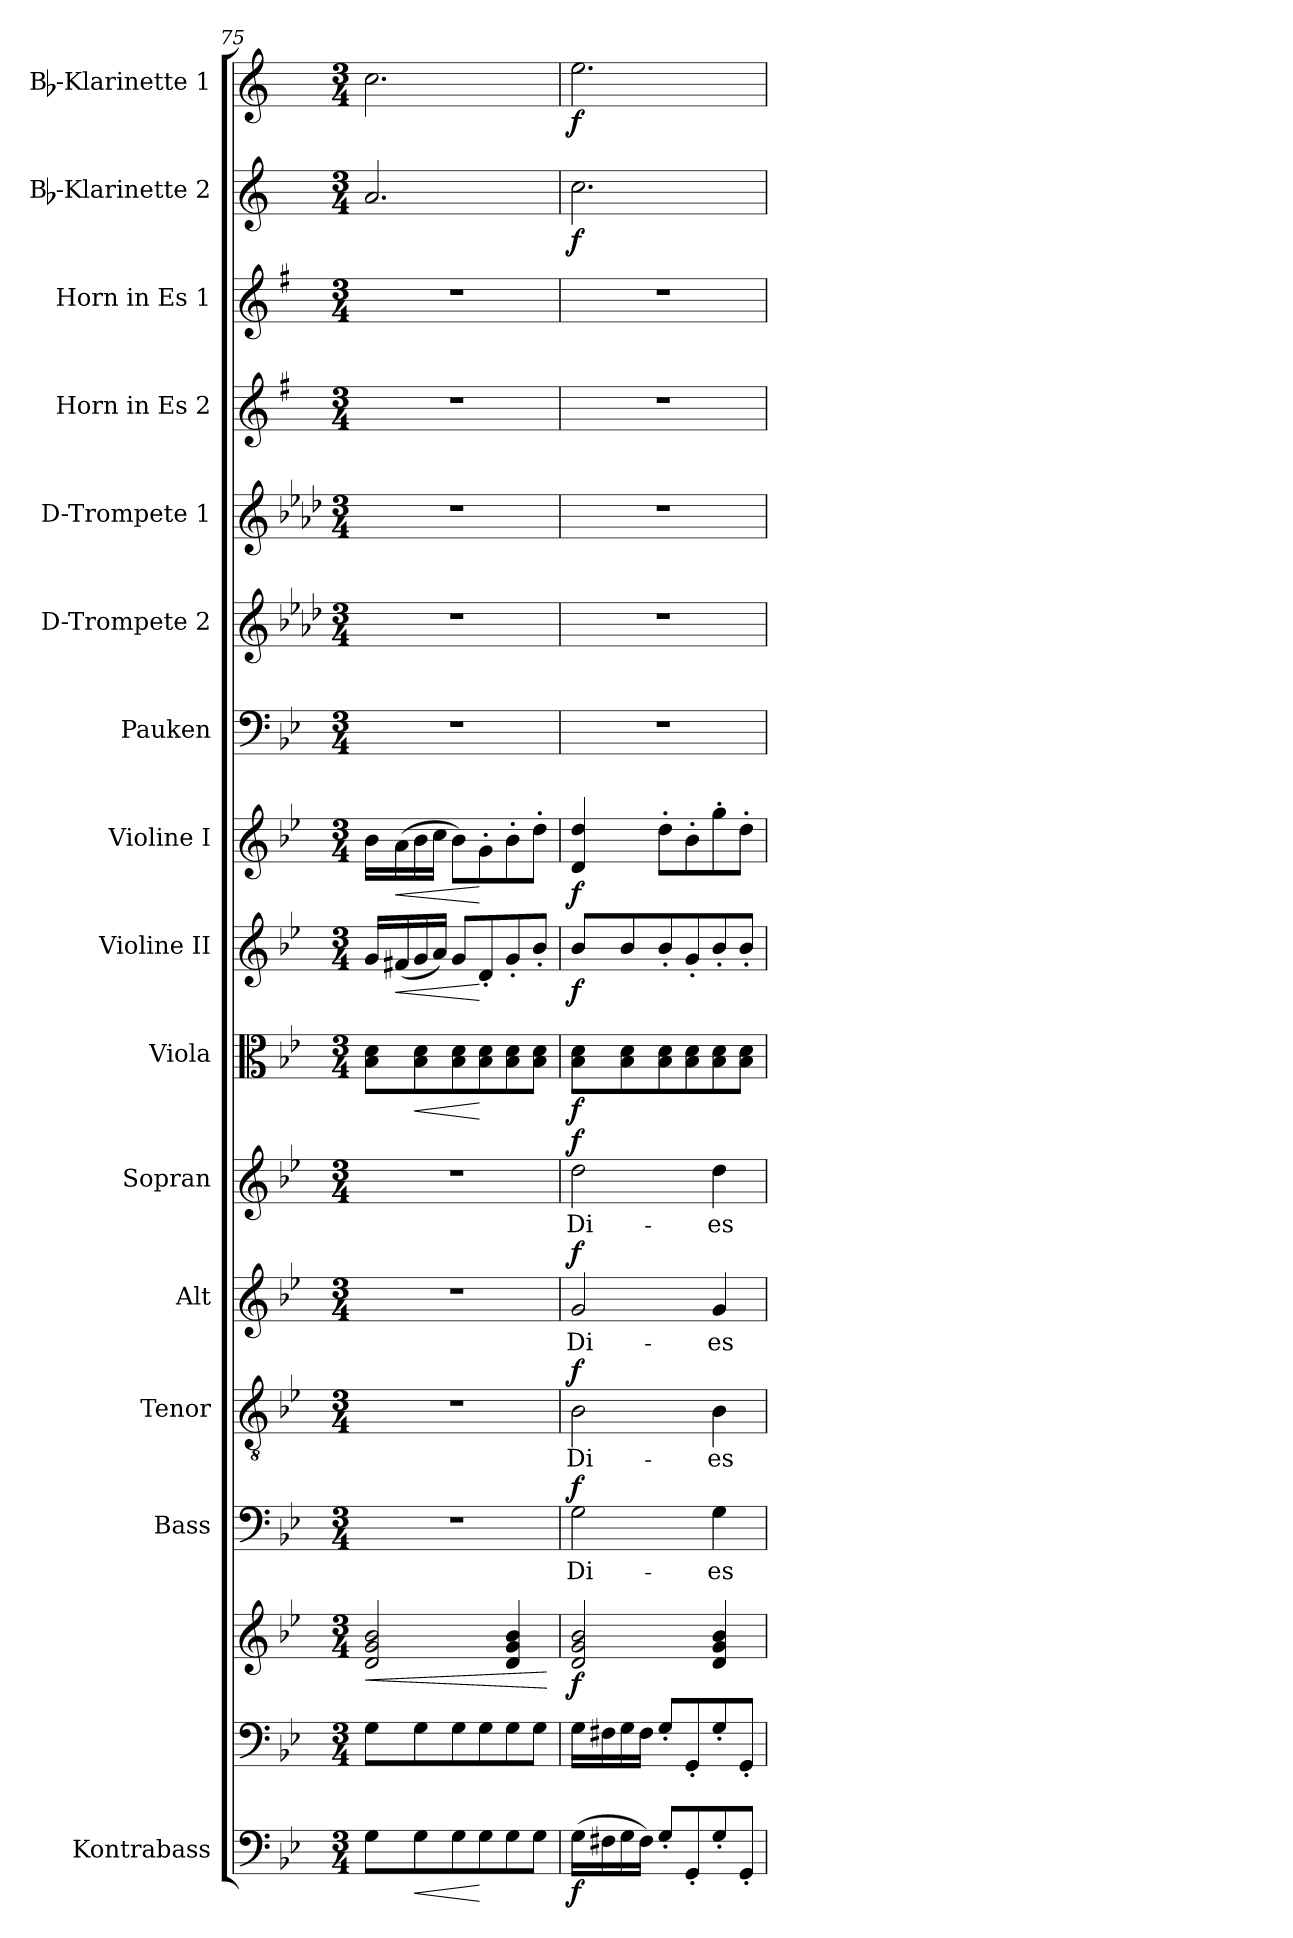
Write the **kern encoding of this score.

**kern	**dynam	**kern	**kern	**dynam	**kern	**text	**dynam	**kern	**text	**dynam	**kern	**text	**dynam	**kern	**text	**dynam	**kern	**dynam	**kern	**dynam	**kern	**dynam	**kern	**kern	**kern	**kern	**kern	**kern	**dynam	**kern	**dynam
*part16	*part16	*part15	*part15	*part15	*part14	*part14	*part14	*part13	*part13	*part13	*part12	*part12	*part12	*part11	*part11	*part11	*part10	*part10	*part9	*part9	*part8	*part8	*part7	*part6	*part5	*part4	*part3	*part2	*part2	*part1	*part1
*staff17	*staff17	*staff16	*staff15	*staff15/16	*staff14	*staff14	*staff14	*staff13	*staff13	*staff13	*staff12	*staff12	*staff12	*staff11	*staff11	*staff11	*staff10	*staff10	*staff9	*staff9	*staff8	*staff8	*staff7	*staff6	*staff5	*staff4	*staff3	*staff2	*staff2	*staff1	*staff1
*I"Kontrabass	*	*	*	*	*I"Bass	*	*	*I"Tenor	*	*	*I"Alt	*	*	*I"Sopran	*	*	*I"Viola	*	*I"Violine II	*	*I"Violine I	*	*I"Pauken	*I"D-Trompete 2	*I"D-Trompete 1	*I"Horn in Es 2	*I"Horn in Es 1	*I"Bb-Klarinette 2	*	*I"Bb-Klarinette 1	*
*I'Kb.	*	*	*	*	*I'B.	*	*	*I'T.	*	*	*I'A.	*	*	*I'S.	*	*	*I'Vla.	*	*I'Vl. II	*	*I'Vl. I	*	*I'Pk.	*I'D Trp. 2	*I'D Trp. 1	*	*	*I'Bb Kl. 2	*	*I'Bb Kl. 1	*
*clefF4	*	*clefF4	*clefG2	*	*clefF4	*	*	*clefGv2	*	*	*clefG2	*	*	*clefG2	*	*	*clefC3	*	*clefG2	*	*clefG2	*	*clefF4	*clefG2	*clefG2	*clefG2	*clefG2	*clefG2	*	*clefG2	*
*ITrd7c12	*	*	*	*	*	*	*	*	*	*	*	*	*	*	*	*	*	*	*	*	*	*	*	*ITrd-1c-2	*ITrd-1c-2	*ITrd5c9	*ITrd5c9	*ITrd1c2	*	*ITrd1c2	*
*k[b-e-]	*	*k[b-e-]	*k[b-e-]	*	*k[b-e-]	*	*	*k[b-e-]	*	*	*k[b-e-]	*	*	*k[b-e-]	*	*	*k[b-e-]	*	*k[b-e-]	*	*k[b-e-]	*	*k[b-e-]	*k[b-e-]	*k[b-e-]	*k[b-e-]	*k[b-e-]	*k[b-e-]	*	*k[b-e-]	*
*B-:	*	*B-:	*B-:	*	*B-:	*	*	*B-:	*	*	*B-:	*	*	*B-:	*	*	*B-:	*	*B-:	*	*B-:	*	*B-:	*B-:	*B-:	*B-:	*B-:	*B-:	*	*B-:	*
*M3/4	*	*M3/4	*M3/4	*	*M3/4	*	*	*M3/4	*	*	*M3/4	*	*	*M3/4	*	*	*M3/4	*	*M3/4	*	*M3/4	*	*M3/4	*M3/4	*M3/4	*M3/4	*M3/4	*M3/4	*	*M3/4	*
=75	=75	=75	=75	=75	=75	=75	=75	=75	=75	=75	=75	=75	=75	=75	=75	=75	=75	=75	=75	=75	=75	=75	=75	=75	=75	=75	=75	=75	=75	=75	=75
!	!	!	!	!LO:HP:b	!	!	!	!	!	!	!	!	!	!	!	!	!	!	!	!	!	!	!	!	!	!	!	!	!	!	!
8GG\L	.	8G\L	2d/ 2g/ 2b-/	<	2.r	.	.	2.r	.	.	2.r	.	.	2.r	.	.	8B-\ 8d\L	.	16g/LL	.	16b-\LL	.	2.r	2.r	2.r	2.r	2.r	2.g/	.	2.b-\	.
!	!	!	!	!	!	!	!	!	!	!	!	!	!	!	!	!	!	!	!	!LO:HP:b	!	!LO:HP:b	!	!	!	!	!	!	!	!	!
.	.	.	.	.	.	.	.	.	.	.	.	.	.	.	.	.	.	.	(<16f#X/	<	(>16a\	<	.	.	.	.	.	.	.	.	.
!	!LO:HP:b	!	!	!	!	!	!	!	!	!	!	!	!	!	!	!	!	!LO:HP:b	!	!	!	!	!	!	!	!	!	!	!	!	!
8GG\	<	8G\	.	.	.	.	.	.	.	.	.	.	.	.	.	.	8B-\ 8d\	<	16g/	.	16b-\	.	.	.	.	.	.	.	.	.	.
.	.	.	.	.	.	.	.	.	.	.	.	.	.	.	.	.	.	.	16a/JJ)	.	16cc\JJ	.	.	.	.	.	.	.	.	.	.
8GG\	.	8G\	.	.	.	.	.	.	.	.	.	.	.	.	.	.	8B-\ 8d\	.	8g/L	.	8b-\L)	.	.	.	.	.	.	.	.	.	.
8GG\	[	8G\	.	.	.	.	.	.	.	.	.	.	.	.	.	.	8B-\ 8d\	[	8d'</	[	8g'>\	[	.	.	.	.	.	.	.	.	.
8GG\	.	8G\	4d/ 4g/ 4b-/	.	.	.	.	.	.	.	.	.	.	.	.	.	8B-\ 8d\	.	8g'</	.	8b-'>\	.	.	.	.	.	.	.	.	.	.
8GG\J	.	8G\J	.	.	.	.	.	.	.	.	.	.	.	.	.	.	8B-\ 8d\J	.	8b-'</J	.	8dd'>\J	.	.	.	.	.	.	.	.	.	.
.	.	.	.	[	.	.	.	.	.	.	.	.	.	.	.	.	.	.	.	.	.	.	.	.	.	.	.	.	.	.	.
=76	=76	=76	=76	=76	=76	=76	=76	=76	=76	=76	=76	=76	=76	=76	=76	=76	=76	=76	=76	=76	=76	=76	=76	=76	=76	=76	=76	=76	=76	=76	=76
!	!LO:DY:b	!	!	!LO:DY:b	!	!LO:LY:b	!LO:DY:a	!	!LO:LY:b	!LO:DY:a	!	!LO:LY:b	!LO:DY:a	!	!LO:LY:b	!LO:DY:a	!	!LO:DY:b	!	!LO:DY:b	!	!LO:DY:b	!	!	!	!	!	!	!LO:DY:b	!	!LO:DY:b
(>16GG\LL	f	16G\LL	2d/ 2g/ 2b-/	f	2G\	Di-	f	2B-\	Di-	f	2g/	Di-	f	2dd\	Di-	f	8B-\ 8d\L	f	8b-/L	f	4d/ 4dd/	f	2.r	2.r	2.r	2.r	2.r	2.b-\	f	2.dd\	f
16FF#X\	.	16F#X\	.	.	.	.	.	.	.	.	.	.	.	.	.	.	.	.	.	.	.	.	.	.	.	.	.	.	.	.	.
16GG\	.	16G\	.	.	.	.	.	.	.	.	.	.	.	.	.	.	8B-\ 8d\	.	8b-/	.	.	.	.	.	.	.	.	.	.	.	.
16FF#\JJ)	.	16F#\JJ	.	.	.	.	.	.	.	.	.	.	.	.	.	.	.	.	.	.	.	.	.	.	.	.	.	.	.	.	.
8GG'</L	.	8G'</L	.	.	.	.	.	.	.	.	.	.	.	.	.	.	8B-\ 8d\	.	8b-'</	.	8dd'>\L	.	.	.	.	.	.	.	.	.	.
8GGG'</	.	8GG'</	.	.	.	.	.	.	.	.	.	.	.	.	.	.	8B-\ 8d\	.	8g'</	.	8b-'>\	.	.	.	.	.	.	.	.	.	.
!	!	!	!	!	!	!LO:LY:b	!	!	!LO:LY:b	!	!	!LO:LY:b	!	!	!LO:LY:b	!	!	!	!	!	!	!	!	!	!	!	!	!	!	!	!
8GG'</	.	8G'</	4d/ 4g/ 4b-/	.	4G\	-es	.	4B-\	-es	.	4g/	-es	.	4dd\	-es	.	8B-\ 8d\	.	8b-'</	.	8gg'>\	.	.	.	.	.	.	.	.	.	.
8GGG'</J	.	8GG'</J	.	.	.	.	.	.	.	.	.	.	.	.	.	.	8B-\ 8d\J	.	8b-'</J	.	8dd'>\J	.	.	.	.	.	.	.	.	.	.
=	=	=	=	=	=	=	=	=	=	=	=	=	=	=	=	=	=	=	=	=	=	=	=	=	=	=	=	=	=	=	=
*-	*-	*-	*-	*-	*-	*-	*-	*-	*-	*-	*-	*-	*-	*-	*-	*-	*-	*-	*-	*-	*-	*-	*-	*-	*-	*-	*-	*-	*-	*-	*-
